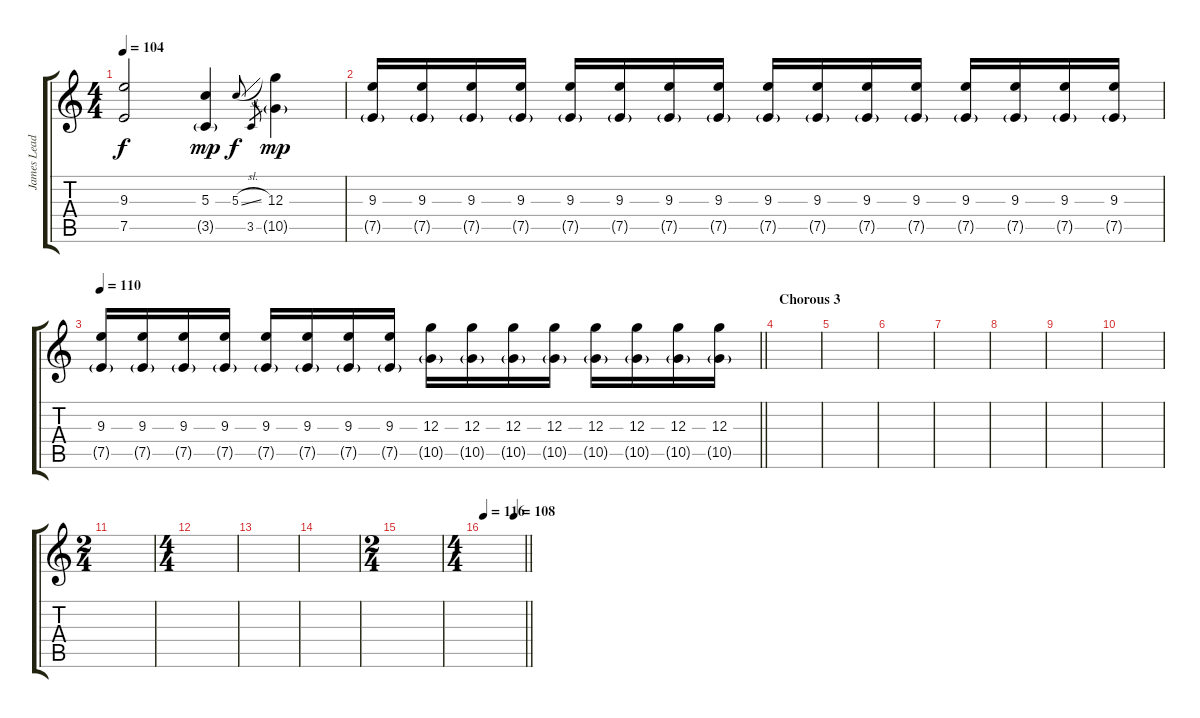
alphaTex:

\track ("James Lead" "James Lead") {instrument distortionguitar}
\staff {score tabs}
\tuning (E4 B3 G3 D3 A2 E2) {hide}
\ts (4 4)
\tempo 104
\clef g2
\ks c
(9.3{t} 7.5{t}).2{dy f} (5.3 3.5{g}).4{dy mp} 5.3{sl}.16{gr onbeat dy f} 3.5.16{gr} (12.3 10.5{g}).4{dy mp} |
(9.3 7.5{g}).16 (9.3 7.5{g}).16 (9.3 7.5{g}).16 (9.3 7.5{g}).16 (9.3 7.5{g}).16 (9.3 7.5{g}).16 (9.3 7.5{g}).16 (9.3 7.5{g}).16 (9.3 7.5{g}).16 (9.3 7.5{g}).16 (9.3 7.5{g}).16 (9.3 7.5{g}).16 (9.3 7.5{g}).16 (9.3 7.5{g}).16 (9.3 7.5{g}).16 (9.3 7.5{g}).16 |
\tempo 110
\barLineRight lightlight
(9.3 7.5{g}).16 (9.3 7.5{g}).16 (9.3 7.5{g}).16 (9.3 7.5{g}).16 (9.3 7.5{g}).16 (9.3 7.5{g}).16 (9.3 7.5{g}).16 (9.3 7.5{g}).16 (12.3 10.5{g}).16 (12.3 10.5{g}).16 (12.3 10.5{g}).16 (12.3 10.5{g}).16 (12.3 10.5{g}).16 (12.3 10.5{g}).16 (12.3 10.5{g}).16 (12.3 10.5{g}).16 |
\section ("" "Chorous 3")
|
|
|
|
|
|
|
\ts (2 4)
|
\ts (4 4)
|
|
|
\ts (2 4)
|
\ts (4 4)
\tempo 116
\tempo (108 0.75)
\barLineRight lightlight
